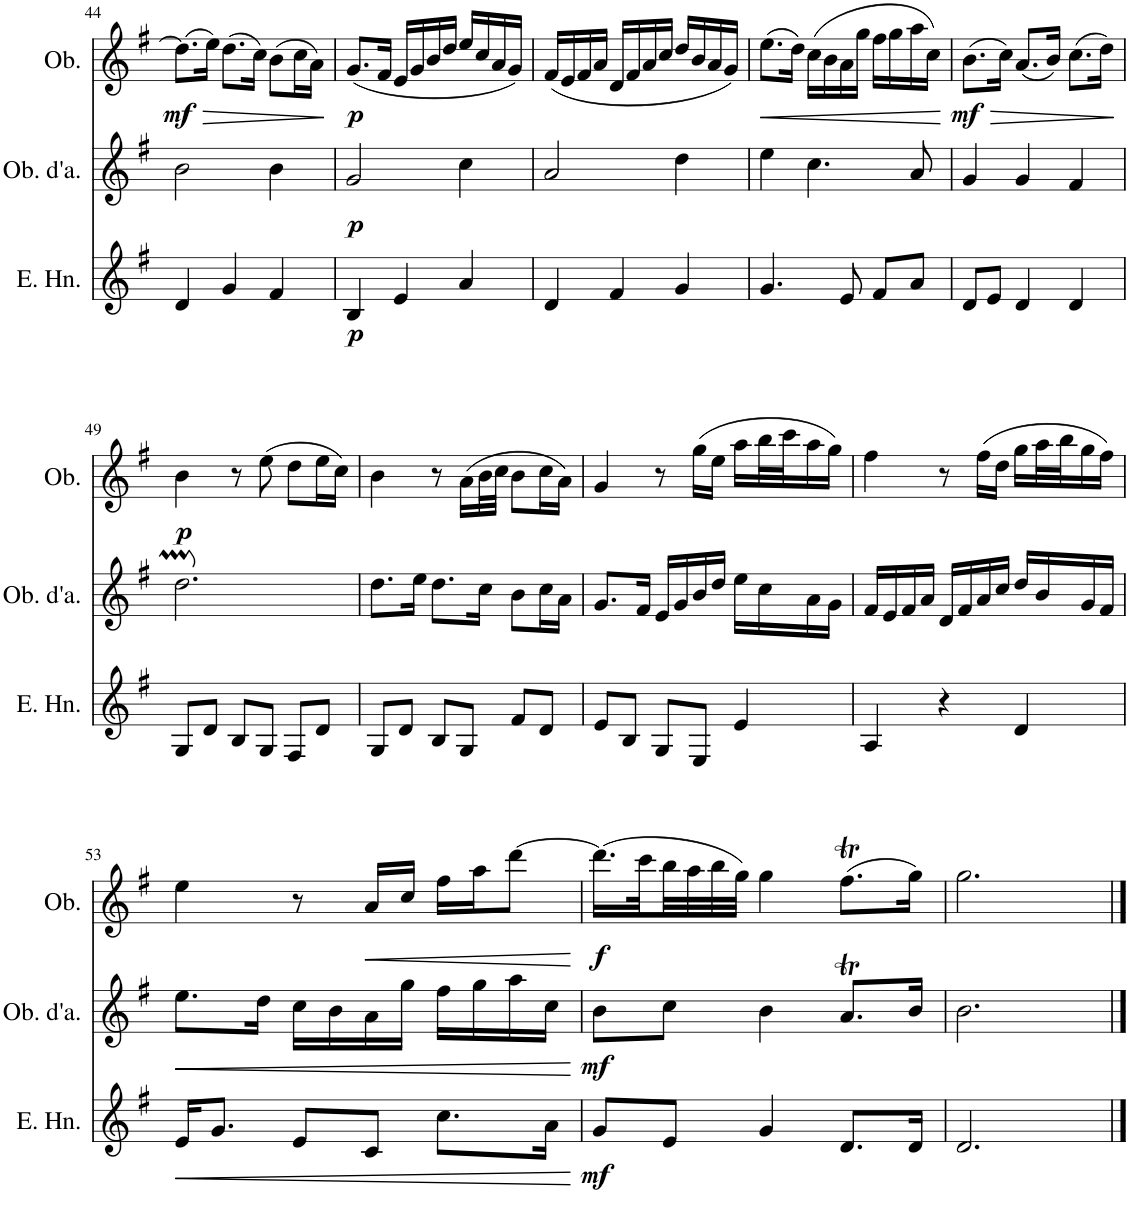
**kern	**kern	**dynam	**kern	**dynam	**kern	**dynam	**kern	**dynam
*part4	*part4	*part4	*part3	*part3	*part2	*part2	*part1	*part1
*staff5	*staff4	*staff4/5	*staff3	*staff3	*staff2	*staff2	*staff1	*staff1
*I"Piano	*	*	*I"English Horn	*	*I"Oboe d'amore	*	*I"Oboe	*
*I'Pno.	*	*	*I'E. Hn.	*	*I'Ob. d'a.	*	*I'Ob.	*
!!LO:PB:g=z
*clefF4	*clefG2	*	*clefG2	*	*clefG2	*	*clefG2	*
*	*	*	*ITrd4c7	*	*	*	*	*
*k[f#]	*k[f#]	*	*k[f#]	*	*k[f#]	*	*k[f#]	*
*M3/4	*M3/4	*	*M3/4	*	*M3/4	*	*M3/4	*
=44	=44	=44	=44	=44	=44	=44	=44	=44
!	!	!	!	!	!	!	!	!LO:HP:b
!	!	!	!	!	!	!	!	!LO:DY:n=1:b
8G\L	4d 4g 4b	.	4d/	.	2b\	.	(8.dd\L]	> mf
8d\J	.	.	.	.	.	.	.	.
.	.	.	.	.	.	.	16ee\Jk)	.
8B\L	4r	.	4g/	.	.	.	(8.dd\L	.
8G\J	.	.	.	.	.	.	.	.
.	.	.	.	.	.	.	16cc\Jk)	.
8D\L	4f# 4b	.	4f#/	.	4b\	.	(8b\L	.
8d\J	.	.	.	.	.	.	16cc\L	.
.	.	.	.	.	.	.	16a\JJ)	.
.	.	.	.	.	.	.	.	]
=45	=45	=45	=45	=45	=45	=45	=45	=45
!	!	!LO:DY:b	!	!LO:DY:b	!	!LO:DY:b	!	!LO:DY:b
8E\L	4B 4e 4g	p	4B/	p	2g/	p	(8.g/L	p
8B\J	.	.	.	.	.	.	.	.
.	.	.	.	.	.	.	16f#/Jk	.
8G\L	4r	.	4e/	.	.	.	16e/LL	.
.	.	.	.	.	.	.	16g/	.
8E\J	.	.	.	.	.	.	16b/	.
.	.	.	.	.	.	.	16dd/JJ	.
8C\L	4e 4a 4cc	.	4a/	.	4cc\	.	16ee/LL	.
.	.	.	.	.	.	.	16cc/	.
8c\J	.	.	.	.	.	.	16a/	.
.	.	.	.	.	.	.	16g/JJ)	.
=46	=46	=46	=46	=46	=46	=46	=46	=46
8D\L	4d 4f# 4a	.	4d/	.	2a/	.	(16f#/LL	.
.	.	.	.	.	.	.	16e/	.
8A\J	.	.	.	.	.	.	16f#/	.
.	.	.	.	.	.	.	16a/JJ	.
8F#\L	4r	.	4f#/	.	.	.	16d/LL	.
.	.	.	.	.	.	.	16f#/	.
8D\J	.	.	.	.	.	.	16a/	.
.	.	.	.	.	.	.	16cc/JJ	.
8BB\L	4d 4g 4dd	.	4g/	.	4dd\	.	16dd/LL	.
.	.	.	.	.	.	.	16b/	.
8B\J	.	.	.	.	.	.	16a/	.
.	.	.	.	.	.	.	16g/JJ)	.
=47	=47	=47	=47	=47	=47	=47	=47	=47
*	*^	*	*	*	*	*	*	*
!	!	!	!	!	!	!	!	!	!LO:HP:b
8C\L	4ee	4.g	.	4.g/	.	4ee\	.	(8.ee\L	<
8G\J	.	.	.	.	.	.	.	.	.
.	.	.	.	.	.	.	.	16dd\Jk)	.
8E\L	4.cc	.	.	.	.	4.cc\	.	(16cc\LL	.
.	.	.	.	.	.	.	.	16b\	.
8C\J	.	8e	.	8e/	.	.	.	16a\	.
.	.	.	.	.	.	.	.	16gg\JJ	.
8AA/L	.	8f#/L	.	8f#/L	.	.	.	16ff#\LL	.
.	.	.	.	.	.	.	.	16gg\	.
8F#/J	8a	8a/J	.	8a/J	.	8a/	.	16aa\	.
.	.	.	.	.	.	.	.	16cc\JJ)	.
*	*v	*v	*	*	*	*	*	*	*
.	.	.	.	.	.	.	.	[
=48	=48	=48	=48	=48	=48	=48	=48	=48
*	*^	*	*	*	*	*	*	*
!	!	!	!	!	!	!	!	!	!LO:HP:b
!	!	!	!	!	!	!	!	!	!LO:DY:n=1:b
8G\L	4g	8d/L	.	8d/L	.	4g/	.	(8.b\L	> mf
8C\J	.	8e/J	.	8e/J	.	.	.	.	.
.	.	.	.	.	.	.	.	16cc\Jk)	.
4D	4g	4d	.	4d/	.	4g/	.	(8.a/L	.
.	.	.	.	.	.	.	.	16b/Jk)	.
4DD	4f#	4d	.	4d/	.	4f#/	.	(8.cc\L	.
.	.	.	.	.	.	.	.	16dd\Jk)	.
*	*v	*v	*	*	*	*	*	*	*
.	.	.	.	.	.	.	.	]
!!LO:LB:g=z
=49	=49	=49	=49	=49	=49	=49	=49	=49
!	!	!	!	!	!	!	!	!LO:DY:b
8G\L	2.ddM	.	8G/L	.	2.ddM\	.	4b\	p
8d\J	.	.	8d/J	.	.	.	.	.
8B\L	.	.	8B/L	.	.	.	8r	.
8G\J	.	.	8G/J	.	.	.	(8ee\	.
8F#\L	.	.	8F#/L	.	.	.	8dd\L	.
8d\J	.	.	8d/J	.	.	.	16ee\L	.
.	.	.	.	.	.	.	16cc\JJ)	.
=50	=50	=50	=50	=50	=50	=50	=50	=50
*	*^	*	*	*	*	*	*	*
8G\L	8.dd\L	2r	.	8G/L	.	8.dd\L	.	4b\	.
8d\J	.	.	.	8d/J	.	.	.	.	.
.	16ee\Jk	.	.	.	.	16ee\Jk	.	.	.
8B\L	8.dd\L	.	.	8B/L	.	8.dd\L	.	8r	.
8G\J	.	.	.	8G/J	.	.	.	(16a\LL	.
.	16cc\Jk	.	.	.	.	16cc\Jk	.	32b\L	.
.	.	.	.	.	.	.	.	32cc\JJJ	.
8D\L	8b/L	4f#	.	8f#/L	.	8b\L	.	8b\L	.
8d\J	16cc/L	.	.	8d/J	.	16cc\L	.	16cc\L	.
.	16a/JJ	.	.	.	.	16a\JJ	.	16a\JJ)	.
=51	=51	=51	=51	=51	=51	=51	=51	=51	=51
8E\L	8.g/L	4B 4e	.	8e/L	.	8.g/L	.	4g/	.
8B\J	.	.	.	8B/J	.	.	.	.	.
.	16f#/Jk	.	.	.	.	16f#/Jk	.	.	.
8G\L	16e/LL	4ryy	.	8G/L	.	16e/LL	.	8r	.
.	16g/J	.	.	.	.	16g/	.	.	.
8E\J	16b/L	.	.	8E/J	.	16b/	.	(16gg\LL	.
.	16dd/JJ	.	.	.	.	16dd/JJ	.	16ee\JJ	.
8C\L	16ee\LL	4e	.	4e/	.	16ee\LL	.	16aa\LL	.
.	16cc\J	.	.	.	.	16cc\	.	32bb\L	.
.	.	.	.	.	.	.	.	32ccc\J	.
8c\J	16a\L	.	.	.	.	16a\	.	16aa\	.
.	16g\JJ	.	.	.	.	16g\JJ	.	16gg\JJ)	.
=52	=52	=52	=52	=52	=52	=52	=52	=52	=52
8D\L	16f#/LL	4A	.	4A/	.	16f#/LL	.	4ff#\	.
.	16e/J	.	.	.	.	16e/	.	.	.
8A\J	16f#/L	.	.	.	.	16f#/	.	.	.
.	16a/JJ	.	.	.	.	16a/JJ	.	.	.
8F#\L	16d/LL	4ryy	.	4r	.	16d/LL	.	8r	.
.	16f#/J	.	.	.	.	16f#/	.	.	.
8D\J	16a/L	.	.	.	.	16a/	.	(16ff#\LL	.
.	16cc/JJ	.	.	.	.	16cc/JJ	.	16dd\JJ	.
8BB\L	16dd/LL	4d	.	4d/	.	16dd/LL	.	16gg\LL	.
.	16b/J	.	.	.	.	16b/	.	32aa\L	.
.	.	.	.	.	.	.	.	32bb\J	.
8B\J	16g/L	.	.	.	.	16g/	.	16gg\	.
.	16f#/JJ	.	.	.	.	16f#/JJ	.	16ff#\JJ)	.
!!LO:LB:g=z
=53	=53	=53	=53	=53	=53	=53	=53	=53	=53
!	!	!	!LO:HP:b	!	!LO:HP:b	!	!LO:HP:b	!	!
8C\L	8.ee\L	16e/LL	<	16e/KL	<	8.ee\L	<	4ee\	.
.	.	16g/J	.	8.g/J	.	.	.	.	.
8G\J	.	4.ryy	.	.	.	.	.	.	.
.	16dd\Jk	.	.	.	.	16dd\Jk	.	.	.
8E\L	16cc\LL	.	.	8e/L	.	16cc\LL	.	8r	.
.	16b\J	.	.	.	.	16b\	.	.	.
!	!	!	!	!	!	!	!	!	!LO:HP:b
8C\J	16a\L	.	.	8c/J	.	16a\	.	16a/LL	<
.	16gg\JJ	.	.	.	.	16gg\JJ	.	16cc/JJ	.
8AA/L	16ff#\LL	8.cc/	.	8.cc\L	.	16ff#\LL	.	16ff#\LL	.
.	16gg\J	.	.	.	.	16gg\	.	16aa\J	.
8F#/J	16aa\L	.	.	.	.	16aa\	.	[8ddd\J	.
.	16cc\JJ	16a/Jk	.	16a\Jk	.	16cc\JJ	.	.	.
*	*v	*v	*	*	*	*	*	*	*
.	.	[	.	[	.	[	.	[
=54	=54	=54	=54	=54	=54	=54	=54	=54
*	*^	*	*	*	*	*	*	*
!	!	!	!LO:DY:b	!	!LO:DY:b	!	!LO:DY:b	!	!LO:DY:b
8G\L	8b\L	8g/L	mf	8g/L	mf	8b\L	mf	(16.ddd\LL]	f
.	.	.	.	.	.	.	.	32ccc\L	.
8C\J	8cc\J	8e/ 8g/J	.	8e/J	.	8cc\J	.	32bb\	.
.	.	.	.	.	.	.	.	32aa\	.
.	.	.	.	.	.	.	.	32bb\	.
.	.	.	.	.	.	.	.	32gg\JJJ)	.
4D	4b	4d 4g	.	4g/	.	4b\	.	4gg\	.
4DD	8.aT/L	4d	.	8.d/L	.	8.aT/L	.	(8.ff#t\L	.
.	16b/Jk	.	.	16d/Jk	.	16b/Jk	.	16gg\Jk)	.
*	*v	*v	*	*	*	*	*	*	*
=55	=55	=55	=55	=55	=55	=55	=55	=55
2.GG	2.d 2.g 2.b	.	2.d/	.	2.b\	.	2.gg\	.
==	==	==	==	==	==	==	==	==
*-	*-	*-	*-	*-	*-	*-	*-	*-
